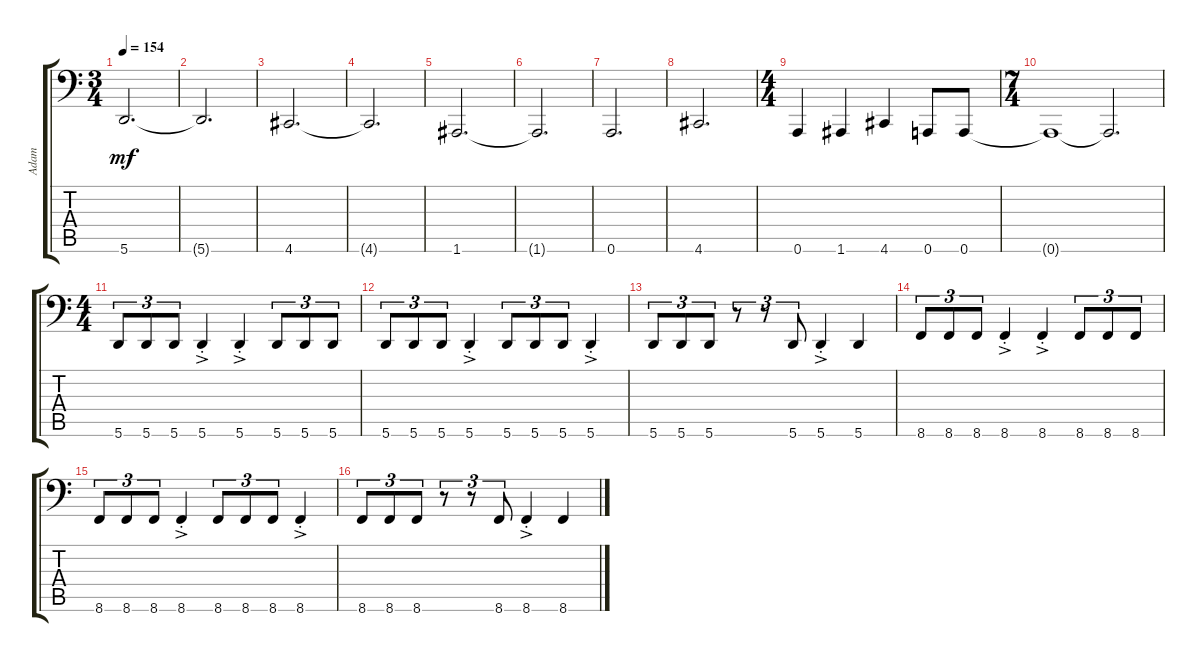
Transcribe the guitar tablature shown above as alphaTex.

\track ("Adam" "Adam") {instrument electricbassfinger}
\staff {score tabs}
\tuning (B2 G2 D2 A1 E1 A0) {hide}
\ts (3 4)
\tempo 154
\clef f4
\ks c
5.6.2{d dy mf} |
5.6{t}.2{d} |
4.6.2{d} |
4.6{t}.2{d} |
1.6.2{d} |
1.6{t}.2{d} |
0.6.2{d} |
4.6.2{d} |
\ts (4 4)
0.6.4 1.6.4 4.6.4 0.6.8 0.6.8 |
\ts (7 4)
0.6{t}.1 0.6{t}.2{d} |
\ts (4 4)
5.6.8{tu (3 2)} 5.6.8{tu (3 2)} 5.6.8{tu (3 2)} 5.6{ac st}.4 5.6{ac st}.4 5.6.8{tu (3 2)} 5.6.8{tu (3 2)} 5.6.8{tu (3 2)} |
5.6.8{tu (3 2)} 5.6.8{tu (3 2)} 5.6.8{tu (3 2)} 5.6{ac st}.4 5.6.8{tu (3 2)} 5.6.8{tu (3 2)} 5.6.8{tu (3 2)} 5.6{ac st}.4 |
5.6.8{tu (3 2)} 5.6.8{tu (3 2)} 5.6.8{tu (3 2)} r.8{tu (3 2)} r.8{tu (3 2)} 5.6.8{tu (3 2)} 5.6{ac st}.4 5.6.4 |
8.6.8{tu (3 2)} 8.6.8{tu (3 2)} 8.6.8{tu (3 2)} 8.6{ac st}.4 8.6{ac st}.4 8.6.8{tu (3 2)} 8.6.8{tu (3 2)} 8.6.8{tu (3 2)} |
8.6.8{tu (3 2)} 8.6.8{tu (3 2)} 8.6.8{tu (3 2)} 8.6{ac st}.4 8.6.8{tu (3 2)} 8.6.8{tu (3 2)} 8.6.8{tu (3 2)} 8.6{ac st}.4 |
8.6.8{tu (3 2)} 8.6.8{tu (3 2)} 8.6.8{tu (3 2)} r.8{tu (3 2)} r.8{tu (3 2)} 8.6.8{tu (3 2)} 8.6{ac st}.4 8.6.4
